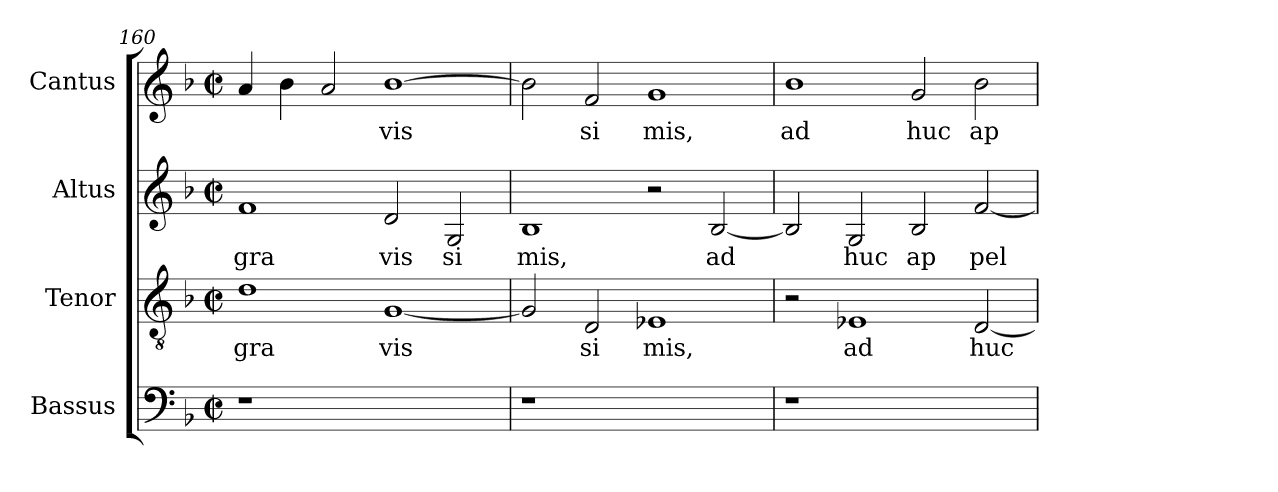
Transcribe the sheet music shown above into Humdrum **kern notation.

**kern	**kern	**text	**kern	**text	**kern	**text
*part4	*part3	*part3	*part2	*part2	*part1	*part1
*staff4	*staff3	*staff3	*staff2	*staff2	*staff1	*staff1
*I"Bassus	*I"Tenor	*	*I"Altus	*	*I"Cantus	*
*I'Bassus	*I'Tenor	*	*I'Altus	*	*I'Cantus	*
!!LO:PB:g=z
*clefF4	*clefGv2	*	*clefG2	*	*clefG2	*
*k[b-]	*k[b-]	*	*k[b-]	*	*k[b-]	*
*F:	*F:	*	*F:	*	*F:	*
*M2/2	*M2/2	*	*M2/2	*	*M2/2	*
*met(c|)	*met(c|)	*	*met(c|)	*	*met(c|)	*
=160	=160	=160	=160	=160	=160	=160
!	!	!LO:LY:b:cj	!	!LO:LY:b:cj	!	!LO:LY:b:cj
1r	1d	gra	1f	gra	4a/	.
!	!	!	!	!	!	!LO:LY:b:cj
.	.	.	.	.	4b-\	.
!	!	!	!	!	!	!LO:LY:b:cj
.	.	.	.	.	2a/	.
!	!	!LO:LY:b:cj	!	!LO:LY:b:cj	!	!LO:LY:b:cj
1ryy	[<1G	vis	2d/	vis	[>1b-	vis
!	!	!	!	!LO:LY:b:cj	!	!
.	.	.	2G/	si	.	.
=161	=161	=161	=161	=161	=161	=161
!	!	!LO:LY:b:cj	!	!LO:LY:b:cj	!	!LO:LY:b:cj
1r	2G/]	.	1B-	mis,	2b-\]	.
!	!	!LO:LY:b:cj	!	!	!	!LO:LY:b:cj
.	2D/	si	.	.	2f/	si
!	!	!LO:LY:b:cj	!	!	!	!LO:LY:b:cj
1ryy	1E-X	mis,	2r	.	1g	mis,
!	!	!	!	!LO:LY:b:cj	!	!
.	.	.	[<2B-/	ad	.	.
=162	=162	=162	=162	=162	=162	=162
!	!	!	!	!LO:LY:b:cj	!	!LO:LY:b:cj
1r	2r	.	2B-/]	.	1b-	ad
!	!	!LO:LY:b:cj	!	!LO:LY:b:cj	!	!
.	1E-X	ad	2G/	huc	.	.
!	!	!	!	!LO:LY:b:cj	!	!LO:LY:b:cj
1ryy	.	.	2B-/	ap	2g/	huc
!	!	!LO:LY:b:cj	!	!LO:LY:b:cj	!	!LO:LY:b:cj
.	[<2D/	huc	[<2f/	pel	2b-\	ap
=	=	=	=	=	=	=
*-	*-	*-	*-	*-	*-	*-
